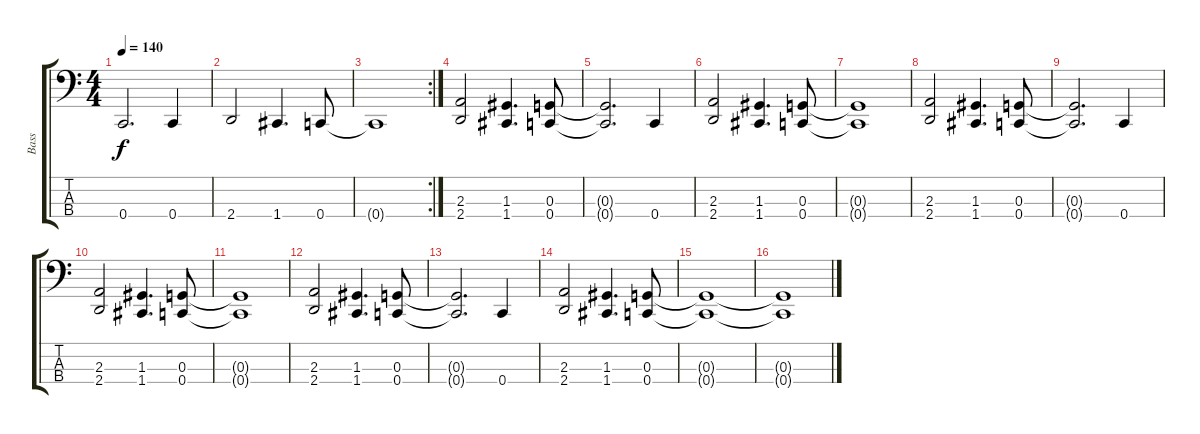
\track ("Bass" "Bass") {instrument electricbasspick}
\staff {score tabs}
\tuning (F2 C2 G1 C1) {hide}
\ts (4 4)
\tempo 140
\clef f4
\ks c
0.4{t}.2{d dy f} 0.4.4 |
2.4.2 1.4.4{d} 0.4.8 |
\rc 2
0.4{t}.1 |
(2.3 2.4).2 (1.3 1.4).4{d} (0.3 0.4).8 |
(0.3{t} 0.4{t}).2{d} 0.4.4 |
(2.3 2.4).2 (1.3 1.4).4{d} (0.3 0.4).8 |
(0.3{t} 0.4{t}).1 |
(2.3 2.4).2 (1.3 1.4).4{d} (0.3 0.4).8 |
(0.3{t} 0.4{t}).2{d} 0.4.4 |
(2.3 2.4).2 (1.3 1.4).4{d} (0.3 0.4).8 |
(0.3{t} 0.4{t}).1 |
(2.3 2.4).2 (1.3 1.4).4{d} (0.3 0.4).8 |
(0.3{t} 0.4{t}).2{d} 0.4.4 |
(2.3 2.4).2 (1.3 1.4).4{d} (0.3 0.4).8 |
(0.3{t} 0.4{t}).1{volume 0} |
(0.3{t} 0.4{t}).1
